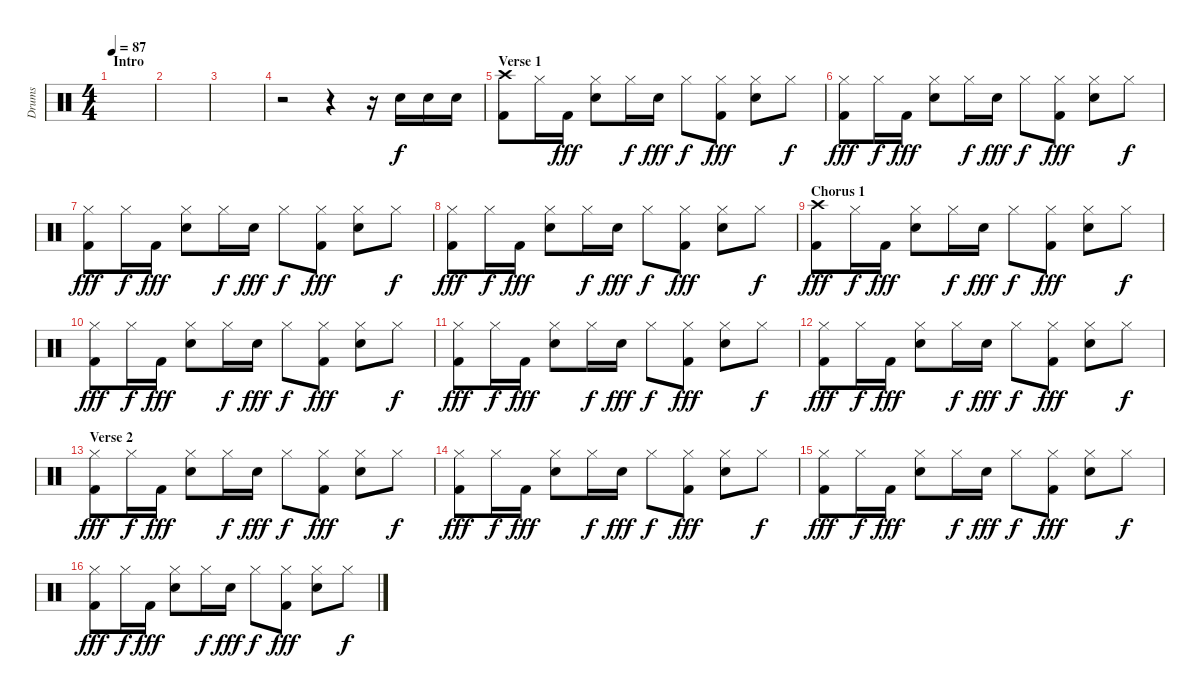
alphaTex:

\track ("Drums" "Drums") {instrument percussion}
\staff {score}
\articulation defaults
\ts (4 4)
\section ("" "Intro")
\tempo 87
\clef neutral
\ks c
|
|
|
r.2 r.4 r.16 "Electric Snare (hit)".16 "Electric Snare (hit)".16 "Electric Snare (hit)".16 |
\section ("" "Verse 1")
("Crash high (hit)" "Kick (hit) 2").8 "Hi-Hat (closed)".16{dy f} "Kick (hit) 2".16{dy fff} ("Hi-Hat (closed)" "Electric Snare (hit)").8 "Hi-Hat (closed)".16{dy f} "Electric Snare (hit)".16{dy fff} "Hi-Hat (closed)".8{dy f} ("Hi-Hat (closed)" "Kick (hit) 2").8{dy fff} ("Hi-Hat (closed)" "Electric Snare (hit)").8 "Hi-Hat (closed)".8{dy f} |
("Hi-Hat (closed)" "Kick (hit) 2").8{dy fff} "Hi-Hat (closed)".16{dy f} "Kick (hit) 2".16{dy fff} ("Hi-Hat (closed)" "Electric Snare (hit)").8 "Hi-Hat (closed)".16{dy f} "Electric Snare (hit)".16{dy fff} "Hi-Hat (closed)".8{dy f} ("Hi-Hat (closed)" "Kick (hit) 2").8{dy fff} ("Hi-Hat (closed)" "Electric Snare (hit)").8 "Hi-Hat (closed)".8{dy f} |
("Hi-Hat (closed)" "Kick (hit) 2").8{dy fff} "Hi-Hat (closed)".16{dy f} "Kick (hit) 2".16{dy fff} ("Hi-Hat (closed)" "Electric Snare (hit)").8 "Hi-Hat (closed)".16{dy f} "Electric Snare (hit)".16{dy fff} "Hi-Hat (closed)".8{dy f} ("Hi-Hat (closed)" "Kick (hit) 2").8{dy fff} ("Hi-Hat (closed)" "Electric Snare (hit)").8 "Hi-Hat (closed)".8{dy f} |
("Hi-Hat (closed)" "Kick (hit) 2").8{dy fff} "Hi-Hat (closed)".16{dy f} "Kick (hit) 2".16{dy fff} ("Hi-Hat (closed)" "Electric Snare (hit)").8 "Hi-Hat (closed)".16{dy f} "Electric Snare (hit)".16{dy fff} "Hi-Hat (closed)".8{dy f} ("Hi-Hat (closed)" "Kick (hit) 2").8{dy fff} ("Hi-Hat (closed)" "Electric Snare (hit)").8 "Hi-Hat (closed)".8{dy f} |
\section ("" "Chorus 1")
("Crash high (hit)" "Kick (hit) 2").8{dy fff} "Hi-Hat (closed)".16{dy f} "Kick (hit) 2".16{dy fff} ("Hi-Hat (closed)" "Electric Snare (hit)").8 "Hi-Hat (closed)".16{dy f} "Electric Snare (hit)".16{dy fff} "Hi-Hat (closed)".8{dy f} ("Hi-Hat (closed)" "Kick (hit) 2").8{dy fff} ("Hi-Hat (closed)" "Electric Snare (hit)").8 "Hi-Hat (closed)".8{dy f} |
("Hi-Hat (closed)" "Kick (hit) 2").8{dy fff} "Hi-Hat (closed)".16{dy f} "Kick (hit) 2".16{dy fff} ("Hi-Hat (closed)" "Electric Snare (hit)").8 "Hi-Hat (closed)".16{dy f} "Electric Snare (hit)".16{dy fff} "Hi-Hat (closed)".8{dy f} ("Hi-Hat (closed)" "Kick (hit) 2").8{dy fff} ("Hi-Hat (closed)" "Electric Snare (hit)").8 "Hi-Hat (closed)".8{dy f} |
("Hi-Hat (closed)" "Kick (hit) 2").8{dy fff} "Hi-Hat (closed)".16{dy f} "Kick (hit) 2".16{dy fff} ("Hi-Hat (closed)" "Electric Snare (hit)").8 "Hi-Hat (closed)".16{dy f} "Electric Snare (hit)".16{dy fff} "Hi-Hat (closed)".8{dy f} ("Hi-Hat (closed)" "Kick (hit) 2").8{dy fff} ("Hi-Hat (closed)" "Electric Snare (hit)").8 "Hi-Hat (closed)".8{dy f} |
("Hi-Hat (closed)" "Kick (hit) 2").8{dy fff} "Hi-Hat (closed)".16{dy f} "Kick (hit) 2".16{dy fff} ("Hi-Hat (closed)" "Electric Snare (hit)").8 "Hi-Hat (closed)".16{dy f} "Electric Snare (hit)".16{dy fff} "Hi-Hat (closed)".8{dy f} ("Hi-Hat (closed)" "Kick (hit) 2").8{dy fff} ("Hi-Hat (closed)" "Electric Snare (hit)").8 "Hi-Hat (closed)".8{dy f} |
\section ("" "Verse 2")
("Hi-Hat (closed)" "Kick (hit) 2").8{dy fff} "Hi-Hat (closed)".16{dy f} "Kick (hit) 2".16{dy fff} ("Hi-Hat (closed)" "Electric Snare (hit)").8 "Hi-Hat (closed)".16{dy f} "Electric Snare (hit)".16{dy fff} "Hi-Hat (closed)".8{dy f} ("Hi-Hat (closed)" "Kick (hit) 2").8{dy fff} ("Hi-Hat (closed)" "Electric Snare (hit)").8 "Hi-Hat (closed)".8{dy f} |
("Hi-Hat (closed)" "Kick (hit) 2").8{dy fff} "Hi-Hat (closed)".16{dy f} "Kick (hit) 2".16{dy fff} ("Hi-Hat (closed)" "Electric Snare (hit)").8 "Hi-Hat (closed)".16{dy f} "Electric Snare (hit)".16{dy fff} "Hi-Hat (closed)".8{dy f} ("Hi-Hat (closed)" "Kick (hit) 2").8{dy fff} ("Hi-Hat (closed)" "Electric Snare (hit)").8 "Hi-Hat (closed)".8{dy f} |
("Hi-Hat (closed)" "Kick (hit) 2").8{dy fff} "Hi-Hat (closed)".16{dy f} "Kick (hit) 2".16{dy fff} ("Hi-Hat (closed)" "Electric Snare (hit)").8 "Hi-Hat (closed)".16{dy f} "Electric Snare (hit)".16{dy fff} "Hi-Hat (closed)".8{dy f} ("Hi-Hat (closed)" "Kick (hit) 2").8{dy fff} ("Hi-Hat (closed)" "Electric Snare (hit)").8 "Hi-Hat (closed)".8{dy f} |
("Hi-Hat (closed)" "Kick (hit) 2").8{dy fff} "Hi-Hat (closed)".16{dy f} "Kick (hit) 2".16{dy fff} ("Hi-Hat (closed)" "Electric Snare (hit)").8 "Hi-Hat (closed)".16{dy f} "Electric Snare (hit)".16{dy fff} "Hi-Hat (closed)".8{dy f} ("Hi-Hat (closed)" "Kick (hit) 2").8{dy fff} ("Hi-Hat (closed)" "Electric Snare (hit)").8 "Hi-Hat (closed)".8{dy f}
